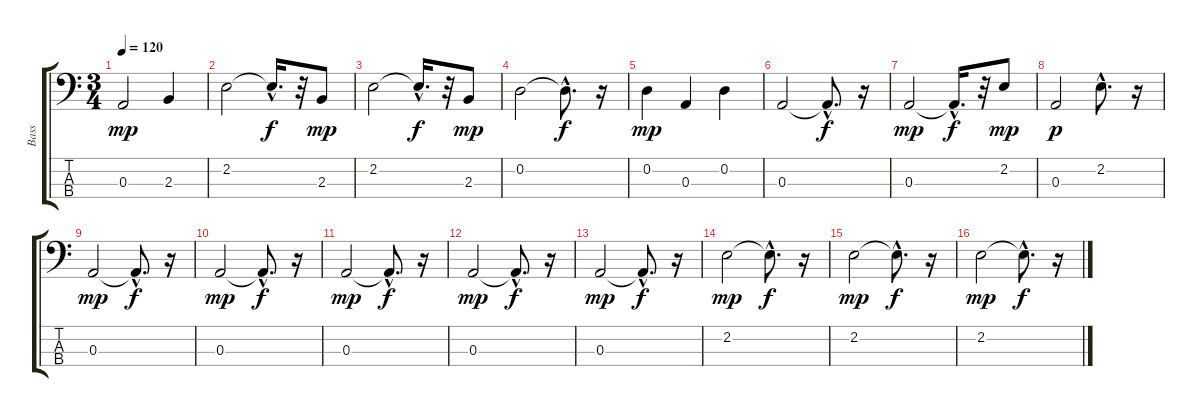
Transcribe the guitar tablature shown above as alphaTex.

\track ("Bass" "Bass") {instrument acousticbass}
\staff {score tabs}
\tuning (G2 D2 A1 E1) {hide}
\ts (3 4)
\tempo 120
\clef f4
\ks c
0.3.2{dy mp} 2.3.4 |
2.2.2 2.2{hac t}.16{d dy f} r.32 2.3.8{dy mp} |
2.2.2 2.2{hac t}.16{d dy f} r.32 2.3.8{dy mp} |
0.2.2 0.2{hac t}.8{d dy f} r.16 |
0.2.4{dy mp} 0.3.4 0.2.4 |
0.3.2 0.3{hac t}.8{d dy f} r.16 |
0.3.2{dy mp} 0.3{hac t}.16{d dy f} r.32 2.2.8{dy mp} |
0.3.2{dy p} 2.2{hac}.8{d} r.16 |
0.3.2{dy mp} 0.3{hac t}.8{d dy f} r.16 |
0.3.2{dy mp} 0.3{hac t}.8{d dy f} r.16 |
0.3.2{dy mp} 0.3{hac t}.8{d dy f} r.16 |
0.3.2{dy mp} 0.3{hac t}.8{d dy f} r.16 |
0.3.2{dy mp} 0.3{hac t}.8{d dy f} r.16 |
2.2.2{dy mp} 2.2{hac t}.8{d dy f} r.16 |
2.2.2{dy mp} 2.2{hac t}.8{d dy f} r.16 |
2.2.2{dy mp} 2.2{hac t}.8{d dy f} r.16
